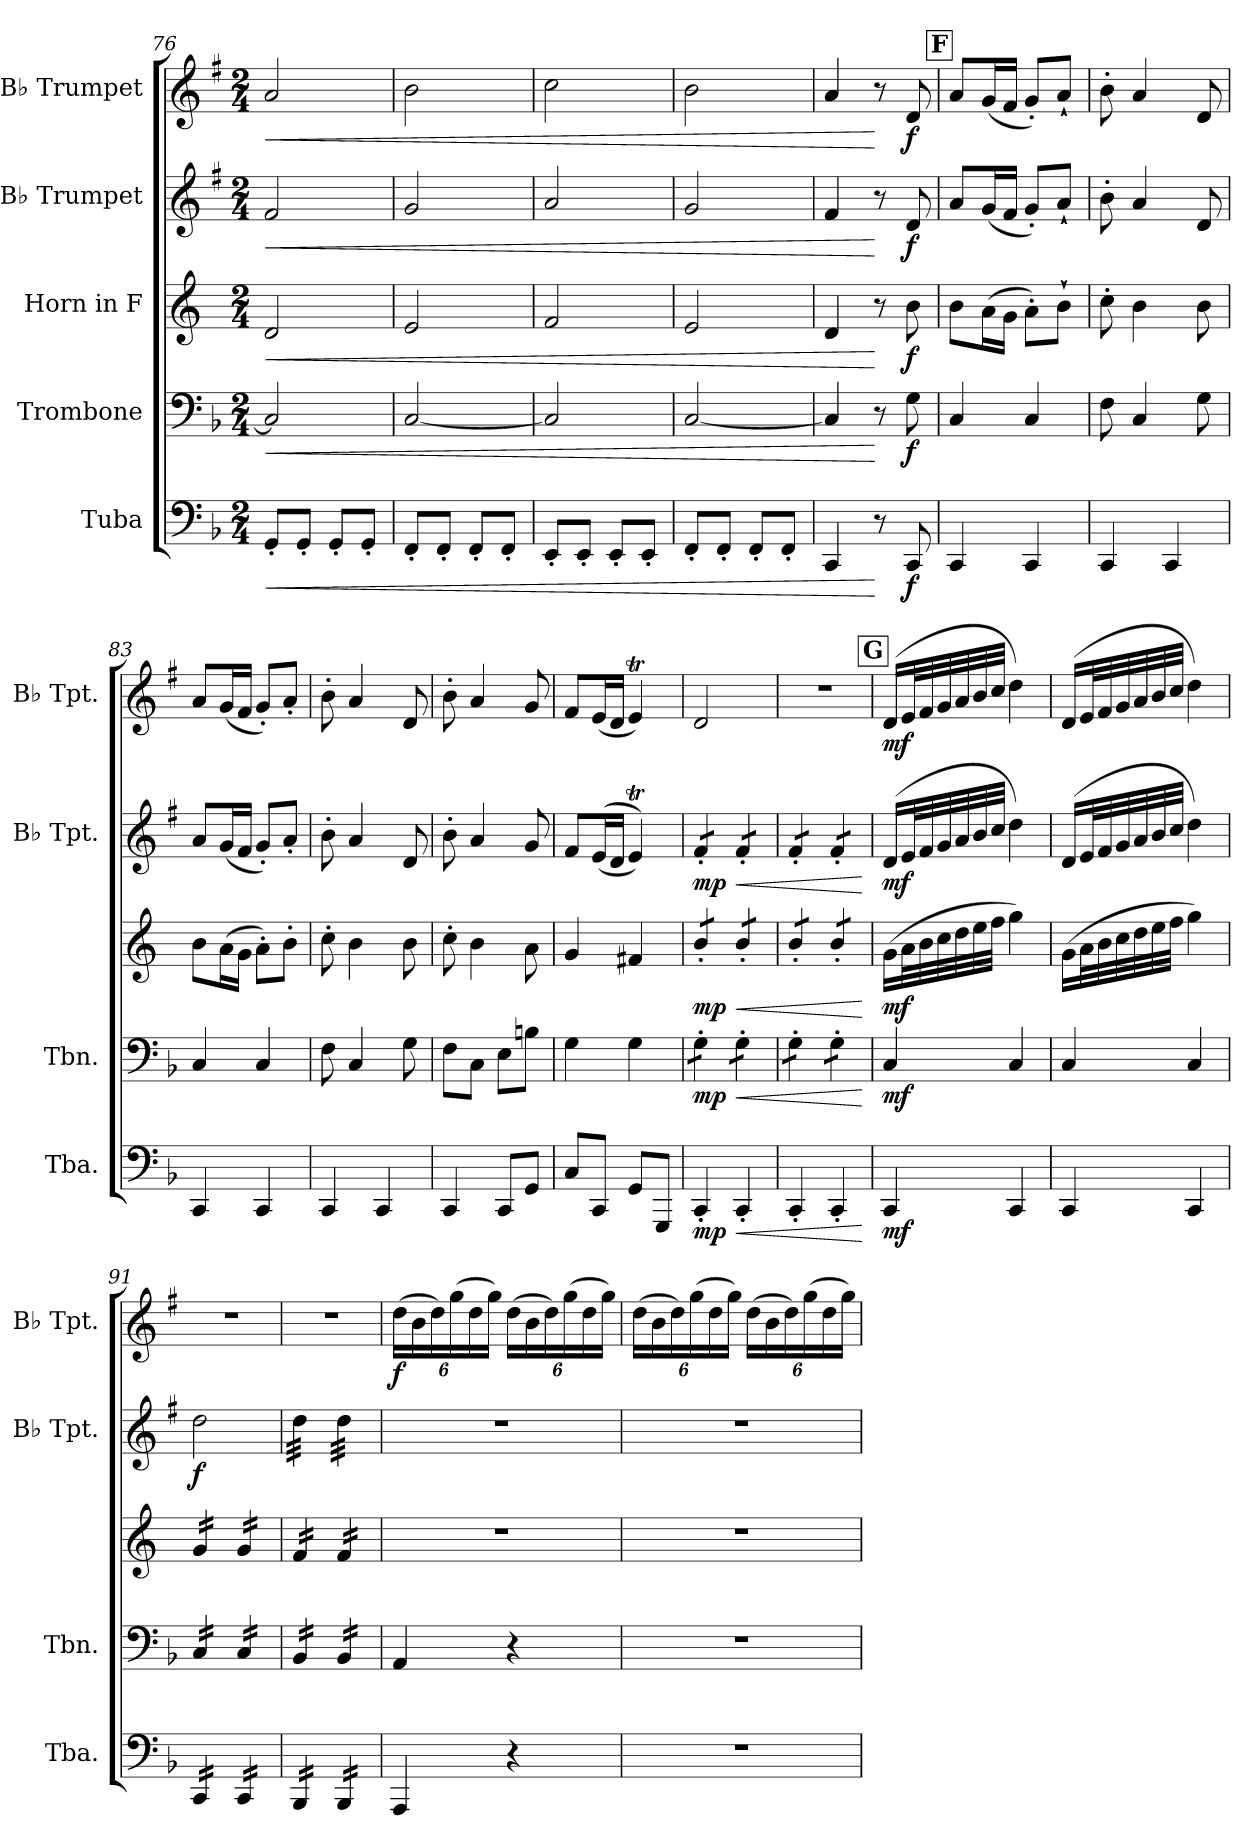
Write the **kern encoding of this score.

**kern	**dynam	**kern	**dynam	**kern	**dynam	**kern	**dynam	**kern	**dynam
*part5	*part5	*part4	*part4	*part3	*part3	*part2	*part2	*part1	*part1
*staff5	*staff5	*staff4	*staff4	*staff3	*staff3	*staff2	*staff2	*staff1	*staff1
*I"Tuba	*	*I"Trombone	*	*I"Horn in F	*	*I"B♭ Trumpet	*	*I"B♭ Trumpet	*
*I'Tba.	*	*I'Tbn.	*	*	*	*I'B♭ Tpt.	*	*I'B♭ Tpt.	*
*clefF4	*	*clefF4	*	*clefG2	*	*clefG2	*	*clefG2	*
*	*	*	*	*ITrd4c7	*	*ITrd1c2	*	*ITrd1c2	*
*k[b-]	*	*k[b-]	*	*k[b-]	*	*k[b-]	*	*k[b-]	*
*F:	*	*F:	*	*	*	*F:	*	*F:	*
*M2/4	*	*M2/4	*	*M2/4	*	*M2/4	*	*M2/4	*
=76	=76	=76	=76	=76	=76	=76	=76	=76	=76
!	!LO:HP:b	!	!LO:HP:b	!	!LO:HP:b	!	!LO:HP:b	!	!LO:HP:b
8GG'/L	<	2C/]	<	2G/	<	2e/	<	2g/	<
8GG'/J	.	.	.	.	.	.	.	.	.
8GG'/L	.	.	.	.	.	.	.	.	.
8GG'/J	.	.	.	.	.	.	.	.	.
=77	=77	=77	=77	=77	=77	=77	=77	=77	=77
8FF'/L	.	[2C/	.	2A/	.	2f/	.	2a\	.
8FF'/J	.	.	.	.	.	.	.	.	.
8FF'/L	.	.	.	.	.	.	.	.	.
8FF'/J	.	.	.	.	.	.	.	.	.
=78	=78	=78	=78	=78	=78	=78	=78	=78	=78
8EE'/L	.	2C/]	.	2B-/	.	2g/	.	2b-\	.
8EE'/J	.	.	.	.	.	.	.	.	.
8EE'/L	.	.	.	.	.	.	.	.	.
8EE'/J	.	.	.	.	.	.	.	.	.
=79	=79	=79	=79	=79	=79	=79	=79	=79	=79
8FF'/L	.	[2C/	.	2A/	.	2f/	.	2a\	.
8FF'/J	.	.	.	.	.	.	.	.	.
8FF'/L	.	.	.	.	.	.	.	.	.
8FF'/J	.	.	.	.	.	.	.	.	.
=80	=80	=80	=80	=80	=80	=80	=80	=80	=80
4CC/	.	4C/]	.	4G/	.	4e/	.	4g/	.
8r	[	8r	[	8r	[	8r	[	8r	[
!	!LO:DY:b	!	!LO:DY:b	!	!LO:DY:b	!	!LO:DY:b	!	!LO:DY:b
8CC/	f	8G\	f	8e\	f	8c/	f	8c/	f
!!LO:REH:place=s1:a:B:fs=14:t=F
=81	=81	=81	=81	=81	=81	=81	=81	=81	=81
4CC/	.	4C/	.	8e\L	.	8g/L	.	8g/L	.
.	.	.	.	(>16d\L	.	(<16f/L	.	(<16f/L	.
.	.	.	.	16c\JJ	.	16e/JJ	.	16e/JJ	.
4CC/	.	4C/	.	8d'\L)	.	8f'/L)	.	8f'/L)	.
.	.	.	.	8e''\J	.	8g''/J	.	8g''/J	.
=82	=82	=82	=82	=82	=82	=82	=82	=82	=82
4CC/	.	8F\	.	8f'\	.	8a'\	.	8a'\	.
.	.	4C/	.	4e\	.	4g/	.	4g/	.
4CC/	.	.	.	.	.	.	.	.	.
.	.	8G\	.	8e\	.	8c/	.	8c/	.
=83	=83	=83	=83	=83	=83	=83	=83	=83	=83
4CC/	.	4C/	.	8e\L	.	8g/L	.	8g/L	.
.	.	.	.	(>16d\L	.	(<16f/L	.	(<16f/L	.
.	.	.	.	16c\JJ	.	16e/JJ	.	16e/JJ	.
4CC/	.	4C/	.	8d'\L)	.	8f'/L)	.	8f'/L)	.
.	.	.	.	8e'\J	.	8g'/J	.	8g'/J	.
=84	=84	=84	=84	=84	=84	=84	=84	=84	=84
4CC/	.	8F\	.	8f'\	.	8a'\	.	8a'\	.
.	.	4C/	.	4e\	.	4g/	.	4g/	.
4CC/	.	.	.	.	.	.	.	.	.
.	.	8G\	.	8e\	.	8c/	.	8c/	.
=85	=85	=85	=85	=85	=85	=85	=85	=85	=85
4CC/	.	8F\L	.	8f'\	.	8a'\	.	8a'\	.
.	.	8C\J	.	4e\	.	4g/	.	4g/	.
8CC/L	.	8E\L	.	.	.	.	.	.	.
8GG/J	.	8Bn\J	.	8d\	.	8f/	.	8f/	.
!!LO:PB:g=z
=86	=86	=86	=86	=86	=86	=86	=86	=86	=86
8C/L	.	4G\	.	4c/	.	8e/L	.	8e/L	.
8CC/J	.	.	.	.	.	(<(<16d/L	.	(<16d/L	.
.	.	.	.	.	.	16c/JJ	.	16c/JJ	.
8GG/L	.	4G\	.	4Bn/	.	4dT/))	.	4dT/)	.
8GGG/J	.	.	.	.	.	.	.	.	.
=87	=87	=87	=87	=87	=87	=87	=87	=87	=87
!	!LO:DY:b	!	!LO:DY:b	!	!LO:DY:b	!	!LO:DY:b	!	!
*	*	*tremolo	*	*	*	*	*	*	*
*	*	*	*	*tremolo	*	*	*	*	*
*	*	*	*	*	*	*tremolo	*	*	*
4CC'/	mp	8G'\L	mp	8e'/L	mp	8e'/L	mp	2c/	.
.	.	8G'\J	.	8e'/J	.	8e'/J	.	.	.
!	!LO:HP:b	!	!LO:HP:b	!	!LO:HP:b	!	!LO:HP:b	!	!
4CC'/	<	8G'\L	<	8e'/L	<	8e'/L	<	.	.
.	.	8G'\J	.	8e'/J	.	8e'/J	.	.	.
=88	=88	=88	=88	=88	=88	=88	=88	=88	=88
4CC'/	.	8G'\L	.	8e'/L	.	8e'/L	.	2r	.
.	.	8G'\J	.	8e'/J	.	8e'/J	.	.	.
4CC'/	.	8G'\L	.	8e'/L	.	8e'/L	.	.	.
.	.	8G'\J	.	8e'/J	.	8e'/J	.	.	.
*	*	*	*	*	*	*Xtremolo	*	*	*
*	*	*	*	*Xtremolo	*	*	*	*	*
*	*	*Xtremolo	*	*	*	*	*	*	*
.	[	.	[	.	[	.	[	.	.
!!LO:REH:place=s1:a:B:fs=14:t=G
=89	=89	=89	=89	=89	=89	=89	=89	=89	=89
!	!LO:DY:b	!	!LO:DY:b	!	!LO:DY:b	!	!LO:DY:b	!	!LO:DY:b
4CC/	mf	4C/	mf	(>16c\LL	mf	(>16c/LL	mf	(>16c/LL	mf
.	.	.	.	32d\L	.	32d/L	.	32d/L	.
.	.	.	.	32e\	.	32e/	.	32e/	.
.	.	.	.	32f\	.	32f/	.	32f/	.
.	.	.	.	32g\	.	32g/	.	32g/	.
.	.	.	.	32a\	.	32a/	.	32a/	.
.	.	.	.	32b-\JJJ	.	32b-/JJJ	.	32b-/JJJ	.
4CC/	.	4C/	.	4cc\)	.	4cc\)	.	4cc\)	.
=90	=90	=90	=90	=90	=90	=90	=90	=90	=90
4CC/	.	4C/	.	(>16c\LL	.	(>16c/LL	.	(>16c/LL	.
.	.	.	.	32d\L	.	32d/L	.	32d/L	.
.	.	.	.	32e\	.	32e/	.	32e/	.
.	.	.	.	32f\	.	32f/	.	32f/	.
.	.	.	.	32g\	.	32g/	.	32g/	.
.	.	.	.	32a\	.	32a/	.	32a/	.
.	.	.	.	32b-\JJJ	.	32b-/JJJ	.	32b-/JJJ	.
4CC/	.	4C/	.	4cc\)	.	4cc\)	.	4cc\)	.
=91	=91	=91	=91	=91	=91	=91	=91	=91	=91
!	!	!	!	!	!	!	!LO:DY:b	!	!
*tremolo	*	*	*	*	*	*	*	*	*
*	*	*tremolo	*	*	*	*	*	*	*
*	*	*	*	*tremolo	*	*	*	*	*
16CC/LL	.	16C/LL	.	16c/LL	.	2cc\	f	2r	.
16CC/	.	16C/	.	16c/	.	.	.	.	.
16CC/	.	16C/	.	16c/	.	.	.	.	.
16CC/JJ	.	16C/JJ	.	16c/JJ	.	.	.	.	.
16CC/LL	.	16C/LL	.	16c/LL	.	.	.	.	.
16CC/	.	16C/	.	16c/	.	.	.	.	.
16CC/	.	16C/	.	16c/	.	.	.	.	.
16CC/JJ	.	16C/JJ	.	16c/JJ	.	.	.	.	.
=92	=92	=92	=92	=92	=92	=92	=92	=92	=92
*	*	*	*	*	*	*tremolo	*	*	*
16BBB-/LL	.	16BB-/LL	.	16B-/LL	.	32cc\LLL	.	2r	.
.	.	.	.	.	.	32cc\	.	.	.
16BBB-/	.	16BB-/	.	16B-/	.	32cc\	.	.	.
.	.	.	.	.	.	32cc\	.	.	.
16BBB-/	.	16BB-/	.	16B-/	.	32cc\	.	.	.
.	.	.	.	.	.	32cc\	.	.	.
16BBB-/JJ	.	16BB-/JJ	.	16B-/JJ	.	32cc\	.	.	.
.	.	.	.	.	.	32cc\JJJ	.	.	.
16BBB-/LL	.	16BB-/LL	.	16B-/LL	.	32cc\LLL	.	.	.
.	.	.	.	.	.	32cc\	.	.	.
16BBB-/	.	16BB-/	.	16B-/	.	32cc\	.	.	.
.	.	.	.	.	.	32cc\	.	.	.
16BBB-/	.	16BB-/	.	16B-/	.	32cc\	.	.	.
.	.	.	.	.	.	32cc\	.	.	.
16BBB-/JJ	.	16BB-/JJ	.	16B-/JJ	.	32cc\	.	.	.
*	*	*	*	*Xtremolo	*	*	*	*	*
*	*	*Xtremolo	*	*	*	*	*	*	*
*Xtremolo	*	*	*	*	*	*	*	*	*
.	.	.	.	.	.	32cc\JJJ	.	.	.
*	*	*	*	*	*	*Xtremolo	*	*	*
=93	=93	=93	=93	=93	=93	=93	=93	=93	=93
*	*	*	*	*	*	*	*	*Xbrackettup	*
!	!	!	!	!	!	!	!	!	!LO:DY:b
4AAA/	.	4AA/	.	2r	.	2r	.	(>24cc\LL	f
.	.	.	.	.	.	.	.	24a\	.
.	.	.	.	.	.	.	.	24cc\)	.
.	.	.	.	.	.	.	.	(>24ff\	.
.	.	.	.	.	.	.	.	24cc\	.
.	.	.	.	.	.	.	.	24ff\JJ)	.
4r	.	4r	.	.	.	.	.	(>24cc\LL	.
.	.	.	.	.	.	.	.	24a\	.
.	.	.	.	.	.	.	.	24cc\)	.
.	.	.	.	.	.	.	.	(>24ff\	.
.	.	.	.	.	.	.	.	24cc\	.
.	.	.	.	.	.	.	.	24ff\JJ)	.
!!LO:LB:g=z
=94	=94	=94	=94	=94	=94	=94	=94	=94	=94
2r	.	2r	.	2r	.	2r	.	(>24cc\LL	.
.	.	.	.	.	.	.	.	24a\	.
.	.	.	.	.	.	.	.	24cc\)	.
.	.	.	.	.	.	.	.	(>24ff\	.
.	.	.	.	.	.	.	.	24cc\	.
.	.	.	.	.	.	.	.	24ff\JJ)	.
.	.	.	.	.	.	.	.	(>24cc\LL	.
.	.	.	.	.	.	.	.	24a\	.
.	.	.	.	.	.	.	.	24cc\)	.
.	.	.	.	.	.	.	.	(>24ff\	.
.	.	.	.	.	.	.	.	24cc\	.
.	.	.	.	.	.	.	.	24ff\JJ)	.
=	=	=	=	=	=	=	=	=	=
*-	*-	*-	*-	*-	*-	*-	*-	*-	*-
